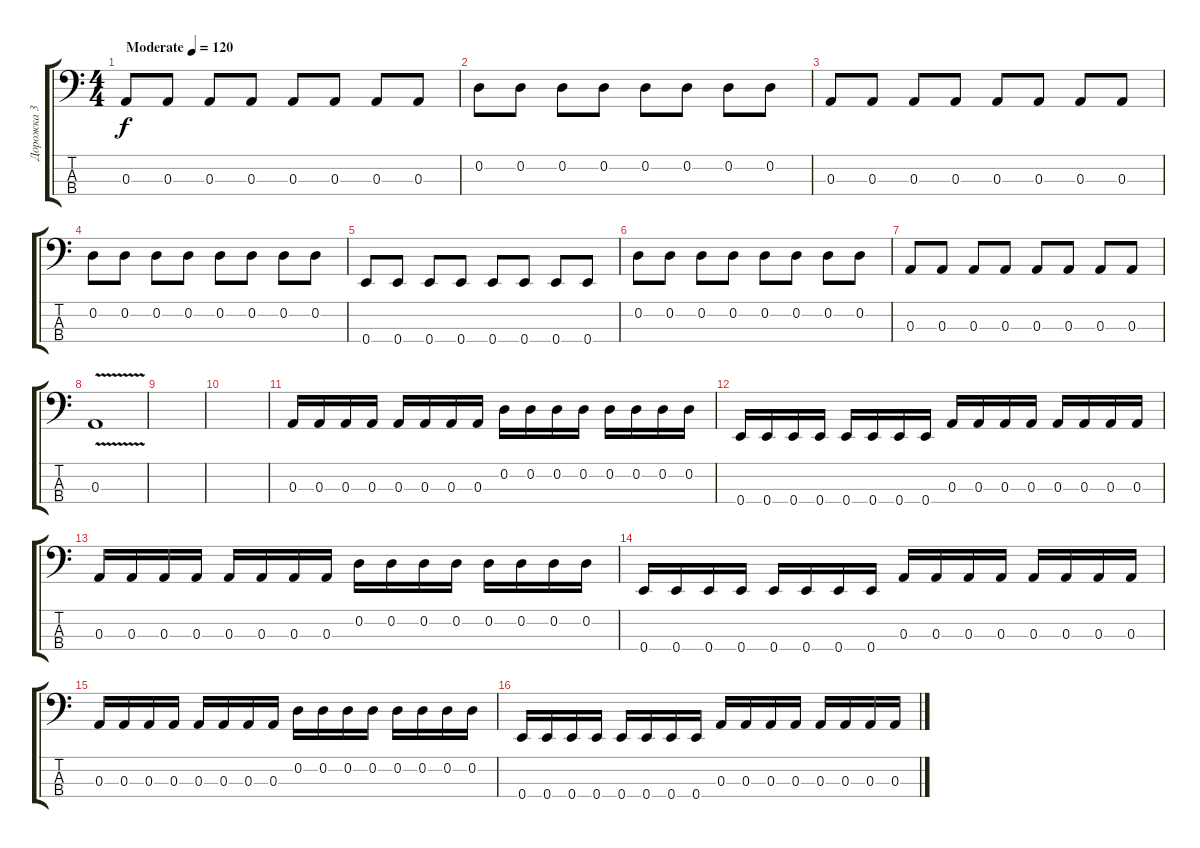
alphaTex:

\track ("Дорожка 3" "Дорожка 3") {instrument electricbassfinger}
\staff {score tabs}
\tuning (G2 D2 A1 E1) {hide}
\ts (4 4)
\tempo (120 "Moderate")
\clef f4
\ks c
0.3.8{dy f instrument electricbassfinger} 0.3.8 0.3.8 0.3.8 0.3.8 0.3.8 0.3.8 0.3.8 |
0.2.8 0.2.8 0.2.8 0.2.8 0.2.8 0.2.8 0.2.8 0.2.8 |
0.3.8 0.3.8 0.3.8 0.3.8 0.3.8 0.3.8 0.3.8 0.3.8 |
0.2.8 0.2.8 0.2.8 0.2.8 0.2.8 0.2.8 0.2.8 0.2.8 |
0.4.8 0.4.8 0.4.8 0.4.8 0.4.8 0.4.8 0.4.8 0.4.8 |
0.2.8 0.2.8 0.2.8 0.2.8 0.2.8 0.2.8 0.2.8 0.2.8 |
0.3.8 0.3.8 0.3.8 0.3.8 0.3.8 0.3.8 0.3.8 0.3.8 |
0.3{v}.1 |
|
|
0.3.16 0.3.16 0.3.16 0.3.16 0.3.16 0.3.16 0.3.16 0.3.16 0.2.16 0.2.16 0.2.16 0.2.16 0.2.16 0.2.16 0.2.16 0.2.16 |
0.4.16 0.4.16 0.4.16 0.4.16 0.4.16 0.4.16 0.4.16 0.4.16 0.3.16 0.3.16 0.3.16 0.3.16 0.3.16 0.3.16 0.3.16 0.3.16 |
0.3.16 0.3.16 0.3.16 0.3.16 0.3.16 0.3.16 0.3.16 0.3.16 0.2.16 0.2.16 0.2.16 0.2.16 0.2.16 0.2.16 0.2.16 0.2.16 |
0.4.16 0.4.16 0.4.16 0.4.16 0.4.16 0.4.16 0.4.16 0.4.16 0.3.16 0.3.16 0.3.16 0.3.16 0.3.16 0.3.16 0.3.16 0.3.16 |
0.3.16 0.3.16 0.3.16 0.3.16 0.3.16 0.3.16 0.3.16 0.3.16 0.2.16 0.2.16 0.2.16 0.2.16 0.2.16 0.2.16 0.2.16 0.2.16 |
0.4.16 0.4.16 0.4.16 0.4.16 0.4.16 0.4.16 0.4.16 0.4.16 0.3.16 0.3.16 0.3.16 0.3.16 0.3.16 0.3.16 0.3.16 0.3.16
